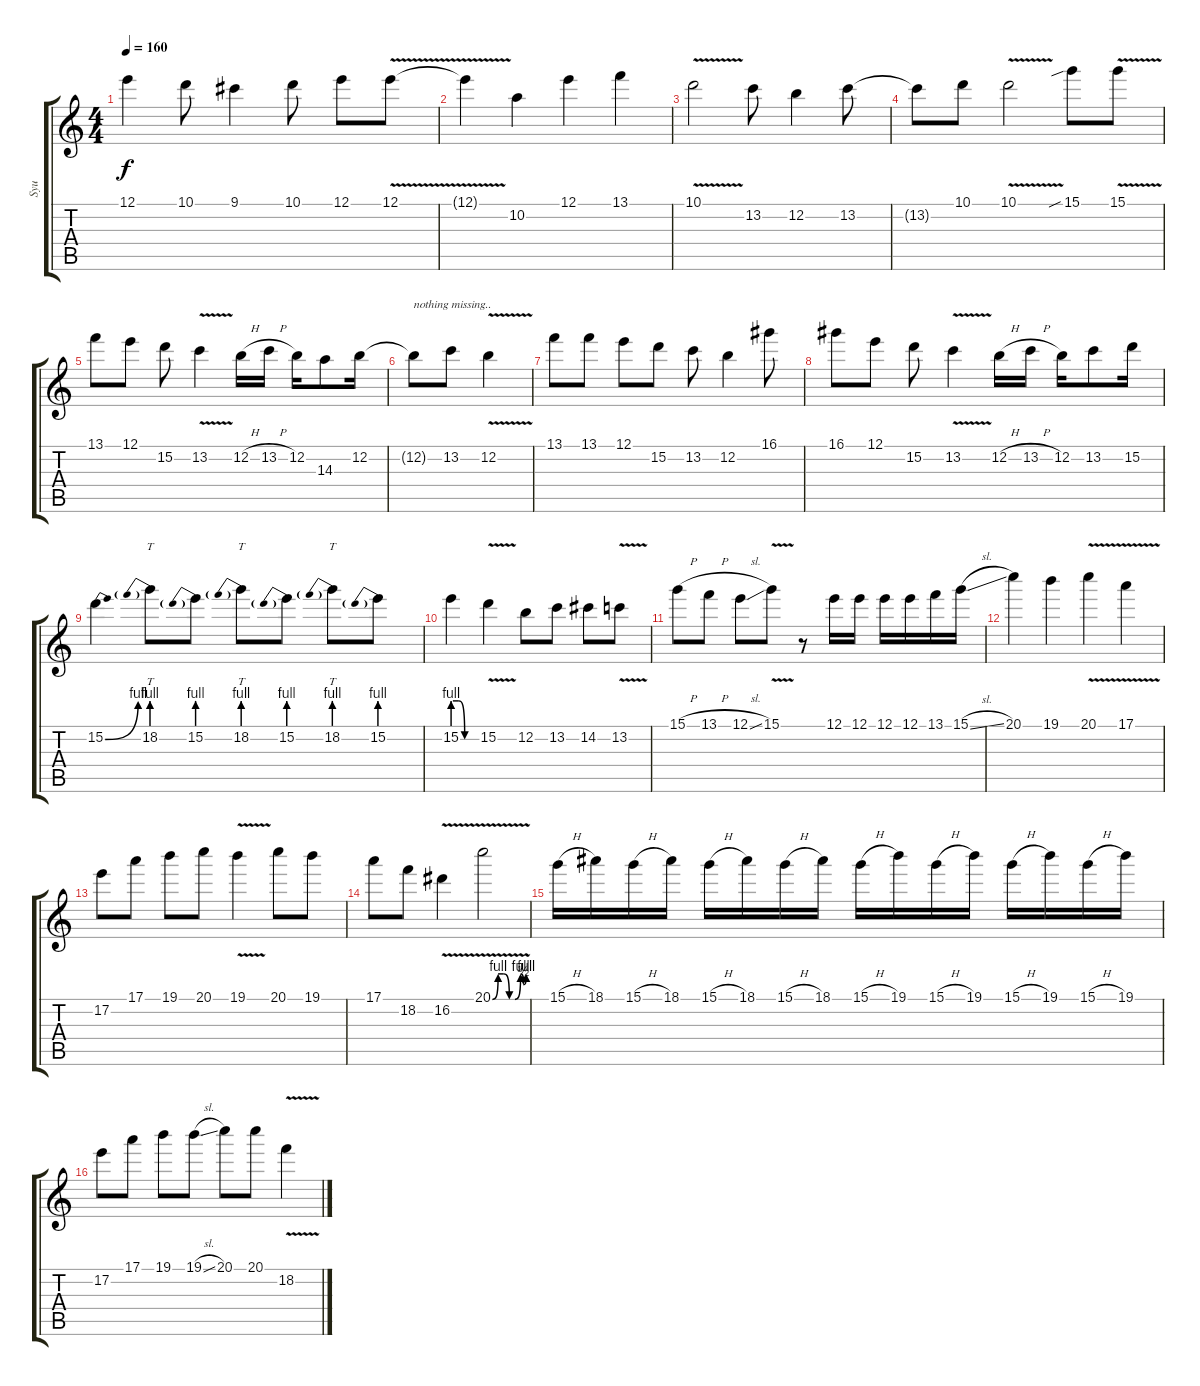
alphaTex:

\track ("Syu" "Syu") {instrument overdrivenguitar}
\staff {score tabs}
\tuning (E4 B3 G3 D3 A2 E2) {hide}
\ts (4 4)
\tempo 160
\clef g2
\ks c
12.1.4{dy f} 10.1.8 9.1.4 10.1.8 12.1.8 12.1{v}.8 |
12.1{t}.4 10.2.4 12.1.4 13.1.4 |
10.1{v}.2 13.2.8 12.2.4 13.2.8 |
13.2{t}.8 10.1.8 10.1{v}.2 15.1{sib}.8 15.1{v}.8 |
13.1.8 12.1.8 15.2.8 13.2{v}.4 12.2{h}.16 13.2{h}.16 12.2.16 14.3.8 12.2.16 |
12.2{t}.8{txt "nothing missing.. "} 13.2.8 12.2{v}.4 |
13.1.8 13.1.8 12.1.8 15.2.8 13.2.8 12.2.4 16.1.8 |
16.1.8 12.1.8 15.2.8 13.2{v}.4 12.2{h}.16 13.2{h}.16 12.2.16 13.2.8 15.2.16 |
15.2{be (bend 0 0 60 4)}.4 18.2{be (prebend 0 4 60 4)}.8{tt} 15.2{be (prebend 0 4 60 4)}.8 18.2{be (prebend 0 4 60 4)}.8{tt} 15.2{be (prebend 0 4 60 4)}.8 18.2{be (prebend 0 4 60 4)}.8{tt} 15.2{be (prebend 0 4 60 4)}.8 |
15.2{be (custom 0 4 15 4 30 0 60 0)}.4 15.2{v}.4 12.2.8 13.2.8 14.2.8 13.2{v}.8 |
15.1{h}.8 13.1{h}.8 12.1{sl}.8 15.1{v}.8 r.8 12.1.16 12.1.16 12.1.16 12.1.16 13.1.16 15.1{sl}.16 |
20.1.4 19.1.4 20.1{v}.4 17.1{v}.4 |
17.2.8 17.1.8 19.1.8 20.1.8 19.1{v}.4 20.1.8 19.1.8 |
17.1.8 18.2.8 16.2{v}.4 20.1{be (custom 0 0 10 4 20 4 30 0 40 0 50 4 55 2 60 4) v}.2 |
15.1{h}.16 18.1.16 15.1{h}.16 18.1.16 15.1{h}.16 18.1.16 15.1{h}.16 18.1.16 15.1{h}.16 19.1.16 15.1{h}.16 19.1.16 15.1{h}.16 19.1.16 15.1{h}.16 19.1.16 |
17.2.8 17.1.8 19.1.8 19.1{sl}.8 20.1.8 20.1.8 18.2{v}.4
